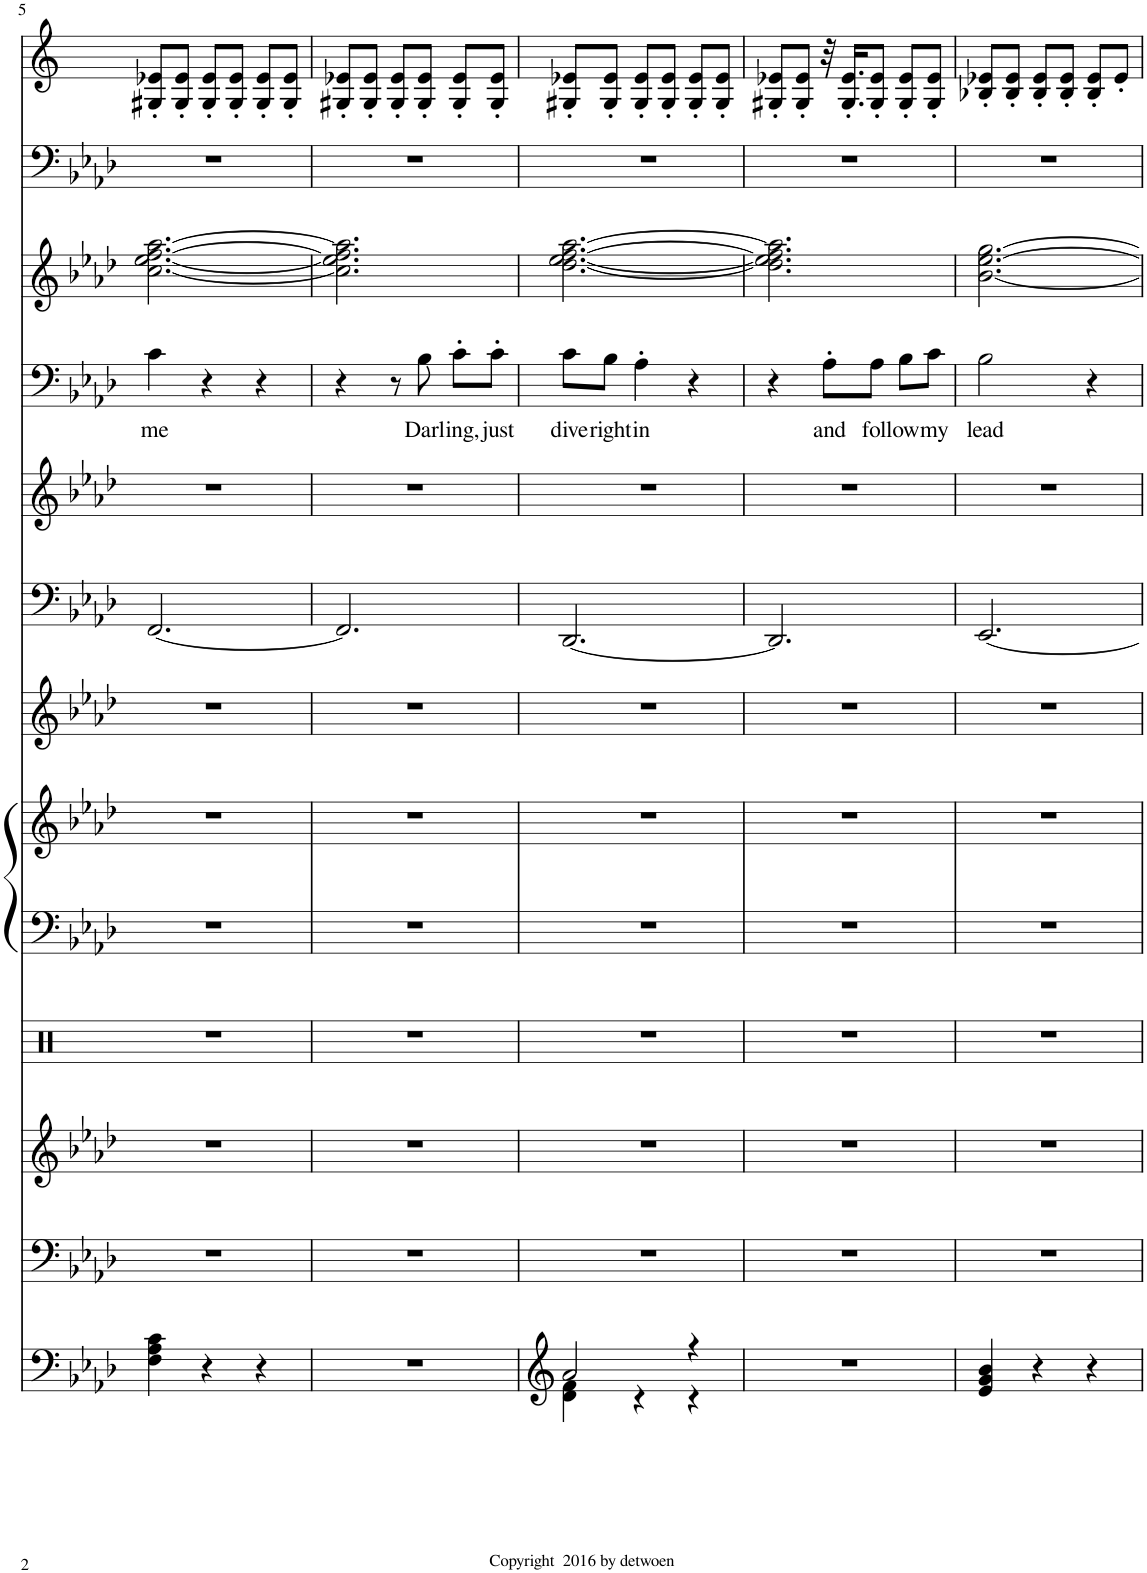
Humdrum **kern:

**kern	**kern	**kern	**kern	**kern	**kern	**kern	**kern	**kern	**kern	**text	**kern	**kern	**kern
*part12	*part11	*part10	*part9	*part8	*part8	*part7	*part6	*part5	*part4	*part4	*part3	*part2	*part1
*staff13	*staff12	*staff11	*staff10	*staff9	*staff8	*staff7	*staff6	*staff5	*staff4	*staff4	*staff3	*staff2	*staff1
*I"Grand Piano	*I"Steel Gtr.	*I"Strings 1	*I"Percussion	*I"Syn.Strings 1	*	*I"Warm Pad	*I"Drawbar Organ	*I"Jazz Guitar	*I"Tenor Sax	*	*I"Rock Organ	*I"Picked Bass	*I"Steel Gtr., untitled
*I'Pno	*	*I'Str	*	*I'Str	*	*	*	*	*I'T Sax	*	*	*	*
!!LO:PB:g=z
*clefF4	*clefF4	*clefG2	*clefX	*clefF4	*clefG2	*clefG2	*clefF4	*clefG2	*clefF4	*	*clefG2	*clefF4	*clefG2
*	*	*	*	*	*	*	*	*	*Trd8c14	*	*	*	*
*k[b-e-a-d-]	*k[b-e-a-d-]	*k[b-e-a-d-]	*k[]	*k[b-e-a-d-]	*k[b-e-a-d-]	*k[b-e-a-d-]	*k[b-e-a-d-]	*k[b-e-a-d-]	*k[b-e-a-d-]	*	*k[b-e-a-d-]	*k[b-e-a-d-]	*k[b-e-a-d-]
*M3/4	*M3/4	*M3/4	*M3/4	*M3/4	*M3/4	*M3/4	*M3/4	*M3/4	*M3/4	*	*M3/4	*M3/4	*M3/4
=5	=5	=5	=5	=5	=5	=5	=5	=5	=5	=5	=5	=5	=5
!	!	!	!	!	!	!	!	!	!	!LO:LY:b	!	!	!
4F\ 4A-\ 4c\	2.r	2.r	2.r	2.r	2.r	2.r	[2.FF/	2.r	4c\	me	[2.cc\ [2.ee-\ [2.ff\ [2.aa-\	2.r	8G#X/' 8e-X/'L
.	.	.	.	.	.	.	.	.	.	.	.	.	8G#/' 8e-/'J
4r	.	.	.	.	.	.	.	.	4r	.	.	.	8G#/' 8e-/'L
.	.	.	.	.	.	.	.	.	.	.	.	.	8G#/' 8e-/'J
4r	.	.	.	.	.	.	.	.	4r	.	.	.	8G#/' 8e-/'L
.	.	.	.	.	.	.	.	.	.	.	.	.	8G#/' 8e-/'J
=6	=6	=6	=6	=6	=6	=6	=6	=6	=6	=6	=6	=6	=6
2.r	2.r	2.r	2.r	2.r	2.r	2.r	2.FF/]	2.r	4r	.	2.cc\] 2.ee-\] 2.ff\] 2.aa-\]	2.r	8G#X/' 8e-X/'L
.	.	.	.	.	.	.	.	.	.	.	.	.	8G#/' 8e-/'J
.	.	.	.	.	.	.	.	.	8r	.	.	.	8G#/' 8e-/'L
!	!	!	!	!	!	!	!	!	!	!LO:LY:b	!	!	!
.	.	.	.	.	.	.	.	.	8B-\	Darl	.	.	8G#/' 8e-/'J
!	!	!	!	!	!	!	!	!	!	!LO:LY:b	!	!	!
.	.	.	.	.	.	.	.	.	8c'\L	ing,	.	.	8G#/' 8e-/'L
!	!	!	!	!	!	!	!	!	!	!LO:LY:b	!	!	!
.	.	.	.	.	.	.	.	.	8c'\J	just	.	.	8G#/' 8e-/'J
=7	=7	=7	=7	=7	=7	=7	=7	=7	=7	=7	=7	=7	=7
*^	*	*	*	*	*	*	*	*	*	*	*	*	*
!	!	!	!	!	!	!	!	!	!	!	!LO:LY:b	!	!	!
2a-/	4d-\ 4f\	2.r	2.r	2.r	2.r	2.r	2.r	[2.DD-/	2.r	8c\L	dive	[2.dd-\ [2.ee-\ [2.ff\ [2.aa-\	2.r	8G#X/' 8e-X/'L
!	!	!	!	!	!	!	!	!	!	!	!LO:LY:b	!	!	!
.	.	.	.	.	.	.	.	.	.	8B-\J	right	.	.	8G#/' 8e-/'J
!	!	!	!	!	!	!	!	!	!	!	!LO:LY:b	!	!	!
.	4r	.	.	.	.	.	.	.	.	4A-'\	in	.	.	8G#/' 8e-/'L
.	.	.	.	.	.	.	.	.	.	.	.	.	.	8G#/' 8e-/'J
4r	4r	.	.	.	.	.	.	.	.	4r	.	.	.	8G#/' 8e-/'L
.	.	.	.	.	.	.	.	.	.	.	.	.	.	8G#/' 8e-/'J
*v	*v	*	*	*	*	*	*	*	*	*	*	*	*	*
=8	=8	=8	=8	=8	=8	=8	=8	=8	=8	=8	=8	=8	=8
2.r	2.r	2.r	2.r	2.r	2.r	2.r	2.DD-/]	2.r	4r	.	2.dd-\] 2.ee-\] 2.ff\] 2.aa-\]	2.r	8G#X/' 8e-X/'L
.	.	.	.	.	.	.	.	.	.	.	.	.	8G#/' 8e-/'J
!	!	!	!	!	!	!	!	!	!	!LO:LY:b	!	!	!
.	.	.	.	.	.	.	.	.	8A-'\L	and	.	.	32r
.	.	.	.	.	.	.	.	.	.	.	.	.	16.G#/' 16.e-/'KL
!	!	!	!	!	!	!	!	!	!	!LO:LY:b	!	!	!
.	.	.	.	.	.	.	.	.	8A-\J	foll	.	.	8G#/' 8e-/'J
!	!	!	!	!	!	!	!	!	!	!LO:LY:b	!	!	!
.	.	.	.	.	.	.	.	.	8B-\L	ow	.	.	8G#/' 8e-/'L
!	!	!	!	!	!	!	!	!	!	!LO:LY:b	!	!	!
.	.	.	.	.	.	.	.	.	8c\J	my	.	.	8G#/' 8e-/'J
=9	=9	=9	=9	=9	=9	=9	=9	=9	=9	=9	=9	=9	=9
!	!	!	!	!	!	!	!	!	!	!LO:LY:b	!	!	!
4e-/ 4g/ 4b-/	2.r	2.r	2.r	2.r	2.r	2.r	[2.EE-/	2.r	2B-\	lead	[2.b-\ [2.ee-\ [2.gg\	2.r	8B-X/' 8e-X/'L
.	.	.	.	.	.	.	.	.	.	.	.	.	8B-/' 8e-/'J
4r	.	.	.	.	.	.	.	.	.	.	.	.	8B-/' 8e-/'L
.	.	.	.	.	.	.	.	.	.	.	.	.	8B-/' 8e-/'J
4r	.	.	.	.	.	.	.	.	4r	.	.	.	8B-/' 8e-/'L
.	.	.	.	.	.	.	.	.	.	.	.	.	8e-'/J
=	=	=	=	=	=	=	=	=	=	=	=	=	=
*-	*-	*-	*-	*-	*-	*-	*-	*-	*-	*-	*-	*-	*-
